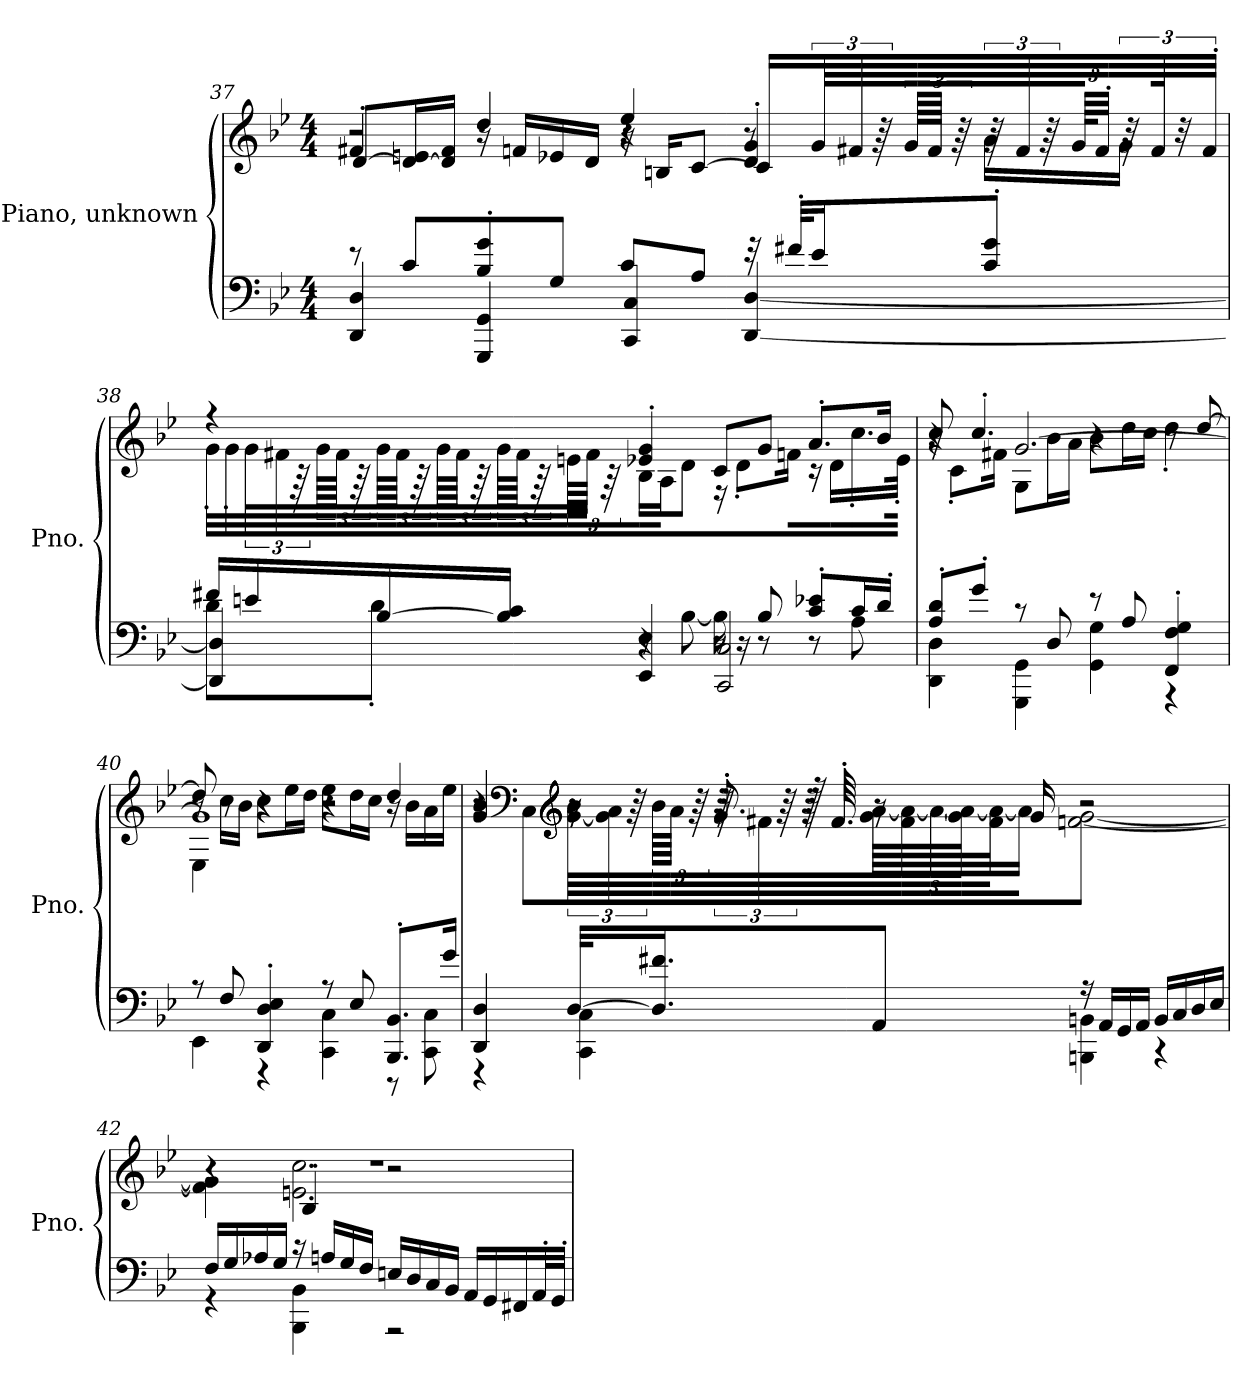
**kern	**kern
*part1	*part1
*staff2	*staff1
*I"Piano, unknown	*
*I'Pno.	*
!!LO:PB:g=z
*clefF4	*clefG2
*k[b-e-]	*k[b-e-]
*M4/4	*M4/4
=37	=37
*^	*^
*	*	*	*^
8r	4DD/ 4D/	4f#X'/	2r	[8d/L
8c/L	.	.	.	16d/_ 16en/L
.	.	.	.	16d/] 16f#/JJ
8B-/' 8g/'	4GGG/ 4GG/	4dd/	.	16r
.	.	.	.	16fn/LL
8G/J	.	.	.	16e-X/
.	.	.	.	16d/JJ
8c/L	4CC/ 4C/	4ee-/	4r	16r
.	.	.	.	16Bn/KL
8A/J	.	.	.	[8c/J
32r	[4DD/ [4D/	4d/' 4g/'	8r	16c/LL]
32f#X'/KLL	.	.	.	.
16e-/J	.	.	.	96g/LL
.	.	.	.	96f#X/JJJJ
.	.	.	.	96r
.	.	.	.	96g/LLLL
.	.	.	.	96f#/JJJJ
.	.	.	.	96r
8c/' 8g/'J	.	.	16a\LL	96r
.	.	.	.	96f#/
.	.	.	.	96r
.	.	.	.	96g/KLLL
.	.	.	.	48f#'/JJJ
.	.	.	16g\JJ	96r
.	.	.	.	96f#/
.	.	.	.	48r
.	.	.	.	48f#'/
*	*	*	*v	*v
!!LO:LB:g=z
=38	=38	=38	=38
*	*^	*	*
16f#X/LL	8d\L	4DD/] 4D/]	4r	32g'\LLL
.	.	.	.	32g'\
16en/	.	.	.	96g\L
.	.	.	.	96f#X\JJJJ
.	.	.	.	96r
.	.	.	.	96g\LLLL
.	.	.	.	96f#\JJJJ
.	.	.	.	96r
[16B-/	8d'\J	.	.	96g\LLLL
.	.	.	.	96f#\JJJJ
.	.	.	.	96r
.	.	.	.	96g\LLLL
.	.	.	.	96f#\JJJJ
.	.	.	.	96r
16B-/] 16c/JJ	.	.	.	96g\LLLL
.	.	.	.	96f#\JJJJ
.	.	.	.	96r
.	.	.	.	96en\LLLL
.	.	.	.	96f#\JJJJ
.	.	.	.	96r
4r	8r	4EE-/ 4E-/	4e-X/' 4g/'	16B-\LL
.	.	.	.	16A\J
.	[8B-\	.	.	8d\J
8r	16B-\]	2CC/ 2C/	8c/L	16r
.	16r	.	.	8d'\L
8B-/	8r	.	8g/J	.
.	.	.	.	16fn\Jk
8c/' 8e-X/'L	8r	.	8.a'/L	16r
.	.	.	.	16d\LL
16c/L	8A\	.	.	16.cc'\
16d'/JJ	.	.	16b-/Jk	.
.	.	.	.	32e-'\JJk
*	*v	*v	*	*
!!LO:LB:g=z
=39	=39	=39	=39
*	*	*	*^
8A/' 8d/'L	4DD\ 4D\	8cc/	16r	4r
.	.	.	8c'\L	.
8g'/J	.	4.cc'/	.	.
.	.	.	16f#X\Jk	.
8r	4GGG\ 4GG\	.	8G\L	[2.g/
8D/	.	.	16b-\L	.
.	.	.	16a\JJ	.
8r	4GG\ 4G\	4r	8b-\L	.
8A/	.	.	16dd\L	.
.	.	.	16cc\JJ	.
4FF/' 4F/' 4G/'	4r	8r	4dd'\	.
.	.	[8dd/	.	.
=40	=40	=40	=40	=40
*	*	*	*	*^
8r	4EE-\	8dd/]	8r	1g]	4E-\
8F/	.	8r	16cc\LL	.	.
.	.	.	16b-\JJ	.	.
4DD/' 4D/' 4E-/'	4r	4r	8cc\L	.	4r
.	.	.	16ee-\L	.	.
.	.	.	16dd\JJ	.	.
8r	4CC\ 4C\	4r	8ee-\L	.	2r
8E-/	.	.	16dd\L	.	.
.	.	.	16cc\JJ	.	.
8.BBB-/' 8.BB-/'L	8r	4dd/	16r	.	.
.	.	.	16b-\LL	.	.
.	8CC\ 8C\	.	16a\	.	.
16g/Jk	.	.	16ee-\JJ	.	.
*	*	*	*	*v	*v
!!LO:LB:g=z
=41	=41	=41	=41	=41
4DD/ 4D/	4r	4r	8r	4g/ 4b-/
*	*	*clefF4	*	*
.	.	.	8C\L	.
*	*	*clefG2	*	*
[32D/KLL	4CC\ 4C\	16r	[96g\ 96b-\LLL	16r
.	.	.	96g\] 96a\JJJJ	.
.	.	.	96r	.
16.D/] 16.f#X/J	.	.	96b-\LLLL	.
.	.	.	96a\JJJJ	.
.	.	.	96r	.
.	.	8.g'/	96r	32r
.	.	.	96f#X\	.
.	.	.	96r	.
.	.	.	32r	128r
.	.	.	.	64.f#'/
*	*	*	*Xbrackettup	*
8AA/J	.	.	96g\ [96a\LLLL	16r
.	.	.	96f#\ 96a\_	.
.	.	.	96a\_	.
.	.	.	96g\ 96a\_J	.
.	.	.	48f#\ 48a\_J	.
.	.	.	16a\JJ]	16g/
16r	4BBBn\ 4BBn\	2r	[2fn\ [2g\	2r
16AA/LL	.	.	.	.
16GG/	.	.	.	.
16AA/JJ	.	.	.	.
16BB/LL	4r	.	.	.
16C/	.	.	.	.
16D/	.	.	.	.
16E-/JJ	.	.	.	.
!!LO:LB:g=z	!!	!!
=42	=42	=42	=42	=42
16F/LL	4r	1r	4f\] 4g\]	4r
16G/	.	.	.	.
16A-X/	.	.	.	.
16G/JJ	.	.	.	.
16r	4BBB-\ 4BB-\	.	2.en\ 2.cc\	4B-'/
16An/LL	.	.	.	.
16G/	.	.	.	.
16F/JJ	.	.	.	.
16En/LL	2r	.	.	2r
16D/	.	.	.	.
16C/	.	.	.	.
16BB-/JJ	.	.	.	.
16AA/LL	.	.	.	.
16GG/	.	.	.	.
16FF#X/	.	.	.	.
32AA'/L	.	.	.	.
32GG'/JJJ	.	.	.	.
*v	*v	*	*	*
*	*v	*v	*v
=	=
*-	*-
